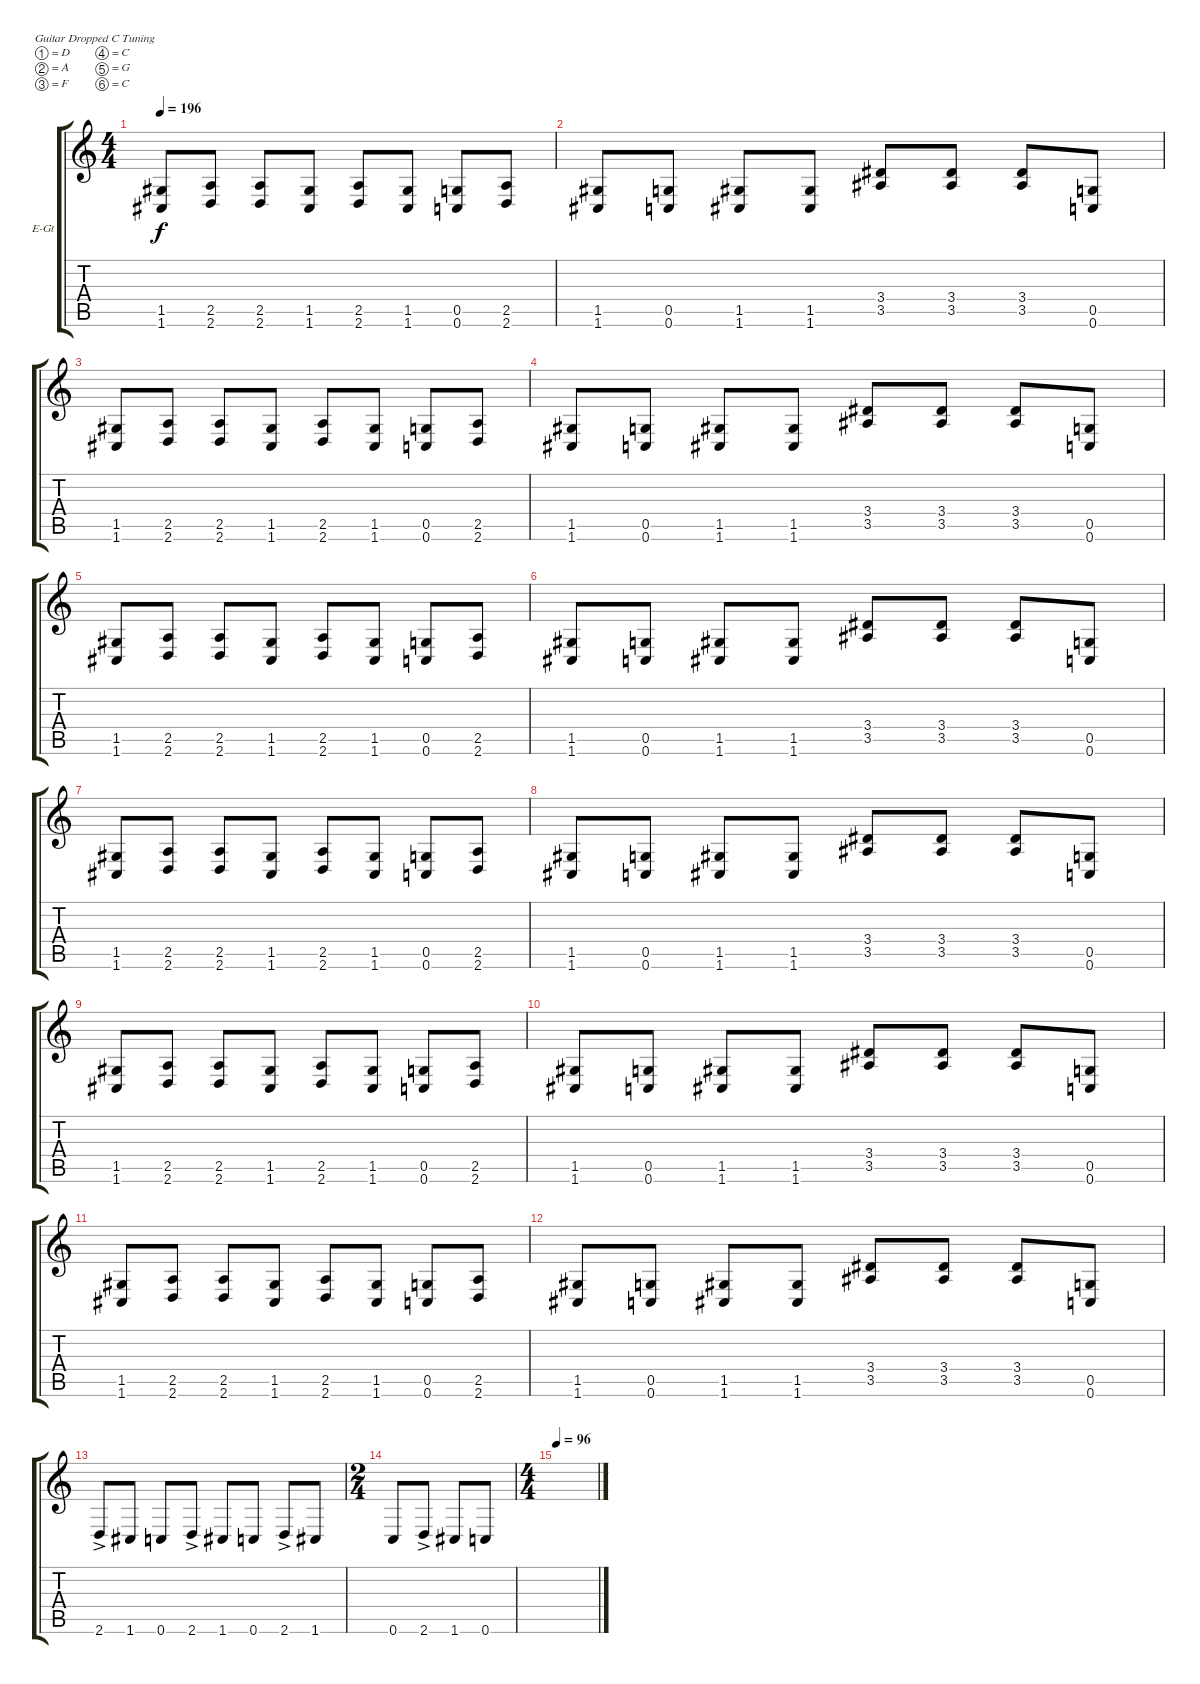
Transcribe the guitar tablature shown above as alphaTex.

\defaultSystemsLayout 4
\bracketExtendMode groupsimilarinstruments
\firstSystemTrackNameOrientation horizontal
\otherSystemsTrackNameOrientation horizontal
\track ("Kirk Hammett (Lead)" "E-Gt") {instrument distortionguitar}
\staff {score tabs}
\tuning (D4 A3 F3 C3 G2 C2)
\ts (4 4)
\tempo 196
\clef g2
\ks c
(1.6 1.5).8{dy f} (2.6 2.5).8 (2.6 2.5).8 (1.6 1.5).8 (2.6 2.5).8 (1.6 1.5).8 (0.6 0.5).8 (2.6 2.5).8 |
(1.5 1.6).8 (0.5 0.6).8 (1.5 1.6).8 (1.5 1.6).8 (3.4 3.5).8 (3.4 3.5).8 (3.4 3.5).8 (0.5 0.6).8 |
(1.6 1.5).8 (2.6 2.5).8 (2.6 2.5).8 (1.6 1.5).8 (2.6 2.5).8 (1.6 1.5).8 (0.6 0.5).8 (2.6 2.5).8 |
(1.5 1.6).8 (0.5 0.6).8 (1.5 1.6).8 (1.5 1.6).8 (3.4 3.5).8 (3.4 3.5).8 (3.4 3.5).8 (0.5 0.6).8 |
(1.5 1.6).8 (2.5 2.6).8 (2.5 2.6).8 (1.5 1.6).8 (2.5 2.6).8 (1.5 1.6).8 (0.5 0.6).8 (2.5 2.6).8 |
(1.5 1.6).8 (0.5 0.6).8 (1.5 1.6).8 (1.5 1.6).8 (3.4 3.5).8 (3.4 3.5).8 (3.4 3.5).8 (0.5 0.6).8 |
(1.6 1.5).8 (2.6 2.5).8 (2.6 2.5).8 (1.6 1.5).8 (2.6 2.5).8 (1.6 1.5).8 (0.6 0.5).8 (2.6 2.5).8 |
(1.5 1.6).8 (0.5 0.6).8 (1.5 1.6).8 (1.5 1.6).8 (3.4 3.5).8 (3.4 3.5).8 (3.4 3.5).8 (0.5 0.6).8 |
(1.6 1.5).8 (2.6 2.5).8 (2.6 2.5).8 (1.6 1.5).8 (2.6 2.5).8 (1.6 1.5).8 (0.6 0.5).8 (2.6 2.5).8 |
(1.5 1.6).8 (0.5 0.6).8 (1.5 1.6).8 (1.5 1.6).8 (3.4 3.5).8 (3.4 3.5).8 (3.4 3.5).8 (0.5 0.6).8 |
(1.6 1.5).8 (2.6 2.5).8 (2.6 2.5).8 (1.6 1.5).8 (2.6 2.5).8 (1.6 1.5).8 (0.6 0.5).8 (2.6 2.5).8 |
(1.5 1.6).8 (0.5 0.6).8 (1.5 1.6).8 (1.5 1.6).8 (3.4 3.5).8 (3.4 3.5).8 (3.4 3.5).8 (0.5 0.6).8 |
2.6{ac}.8 1.6.8 0.6.8 2.6{ac}.8 1.6.8 0.6.8 2.6{ac}.8 1.6.8 |
\ts (2 4)
0.6.8 2.6{ac}.8 1.6.8 0.6.8 |
\ts (4 4)
\tempo 96
